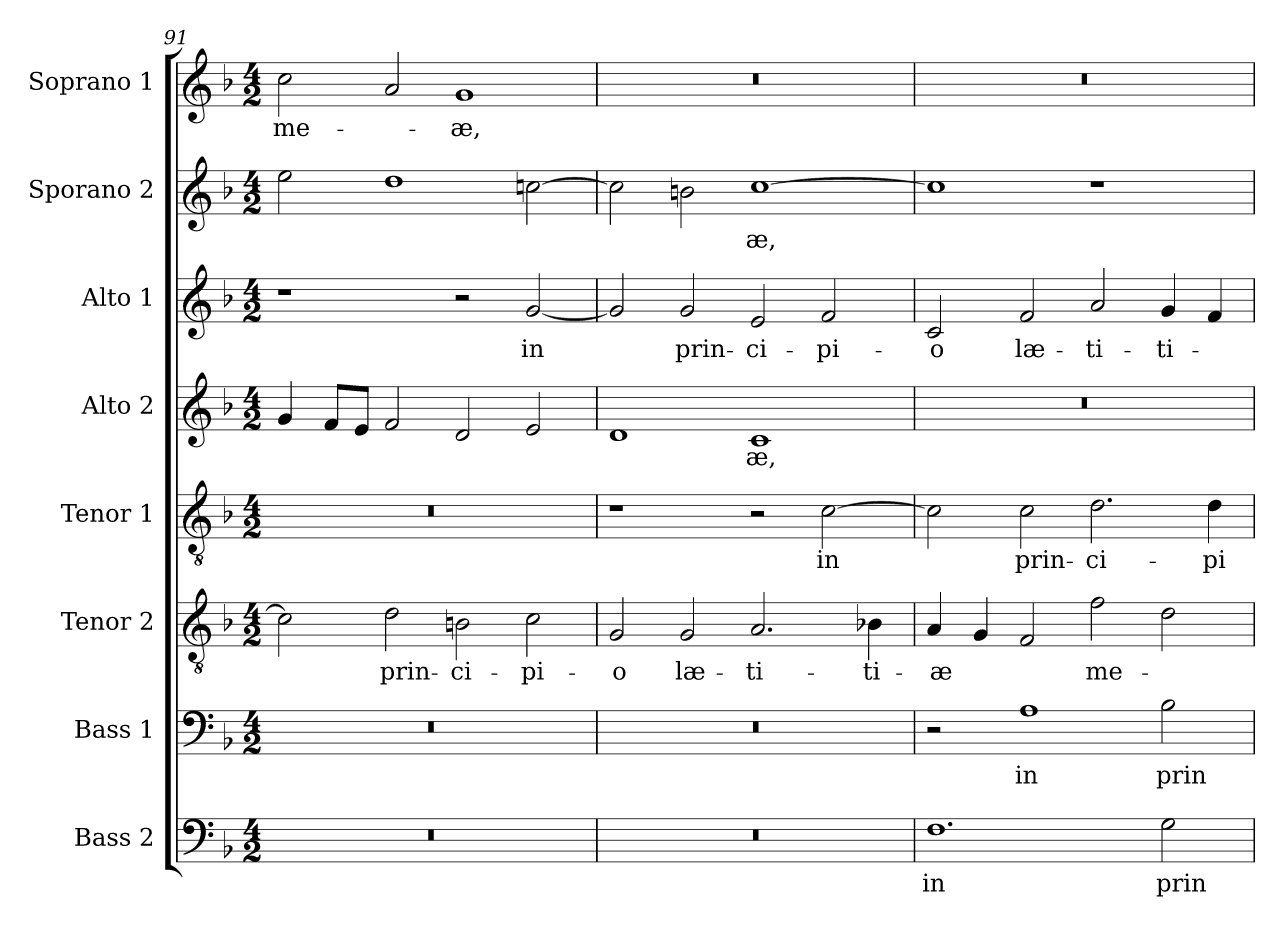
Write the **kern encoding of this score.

**kern	**text	**kern	**text	**kern	**text	**kern	**text	**kern	**text	**kern	**text	**kern	**text	**kern	**text
*part8	*part8	*part7	*part7	*part6	*part6	*part5	*part5	*part4	*part4	*part3	*part3	*part2	*part2	*part1	*part1
*staff8	*staff8	*staff7	*staff7	*staff6	*staff6	*staff5	*staff5	*staff4	*staff4	*staff3	*staff3	*staff2	*staff2	*staff1	*staff1
*I"Bass 2	*	*I"Bass 1	*	*I"Tenor 2	*	*I"Tenor 1	*	*I"Alto 2	*	*I"Alto 1	*	*I"Sporano 2	*	*I"Soprano 1	*
*I'B.	*	*I'B.	*	*I'T.	*	*I'T.	*	*I'A.	*	*I'A.	*	*I'S.	*	*I'S.	*
!!LO:PB:g=z
*clefF4	*	*clefF4	*	*clefGv2	*	*clefGv2	*	*clefG2	*	*clefG2	*	*clefG2	*	*clefG2	*
*	*	*	*	*ITrd7c12	*	*ITrd7c12	*	*	*	*	*	*	*	*	*
*k[b-]	*	*k[b-]	*	*k[b-]	*	*k[b-]	*	*k[b-]	*	*k[b-]	*	*k[b-]	*	*k[b-]	*
*F:	*	*F:	*	*F:	*	*F:	*	*F:	*	*F:	*	*F:	*	*F:	*
*M4/2	*	*M4/2	*	*M4/2	*	*M4/2	*	*M4/2	*	*M4/2	*	*M4/2	*	*M4/2	*
=91	=91	=91	=91	=91	=91	=91	=91	=91	=91	=91	=91	=91	=91	=91	=91
!LO:N:vis=1	!	!LO:N:vis=1	!	!	!	!LO:N:vis=1	!	!	!	!	!	!	!	!	!
!	!	!	!	!	!	!	!	!	!	!	!	!	!	!	!LO:LY:b:color=#000000
0r	.	0r	.	2Ci\]	.	0r	.	4gi/	.	1r	.	2eei\	.	2cci\	me-
.	.	.	.	.	.	.	.	8fi/L	.	.	.	.	.	.	.
.	.	.	.	.	.	.	.	8ei/J	.	.	.	.	.	.	.
!	!	!	!	!	!LO:LY:b:color=#000000	!	!	!	!	!	!	!	!	!	!
.	.	.	.	2Di\	prin-	.	.	2fi/	.	.	.	1ddi	.	2ai/	.
!	!	!	!	!	!LO:LY:b:color=#000000	!	!	!	!	!	!	!	!	!	!
!	!	!	!	!	!	!	!	!	!	!	!	!	!	!	!LO:LY:b:color=#000000
.	.	.	.	2BBni\	-ci-	.	.	2di/	.	2r	.	.	.	1gi	-æ,
!	!	!	!	!	!LO:LY:b:color=#000000	!	!	!	!	!	!	!	!	!	!
!	!	!	!	!	!	!	!	!	!	!	!LO:LY:b:color=#000000	!	!	!	!
.	.	.	.	2Ci\	-pi-	.	.	2ei/	.	[<2gi/	in	[>2ccni\	.	.	.
=92	=92	=92	=92	=92	=92	=92	=92	=92	=92	=92	=92	=92	=92	=92	=92
!LO:N:vis=1	!	!LO:N:vis=1	!	!	!	!	!	!	!	!	!	!	!	!	!
!	!	!	!	!	!LO:LY:b:color=#000000	!	!	!	!	!	!	!	!	!LO:N:vis=1	!
0r	.	0r	.	2GGi/	-o	1r	.	1di	.	2gi/]	.	2cci\]	.	0r	.
!	!	!	!	!	!LO:LY:b:color=#000000	!	!	!	!	!	!	!	!	!	!
!	!	!	!	!	!	!	!	!	!	!	!LO:LY:b:color=#000000	!	!	!	!
.	.	.	.	2GGi/	læ-	.	.	.	.	2gi/	prin-	2bni\	.	.	.
!	!	!	!	!	!LO:LY:b:color=#000000	!	!	!	!	!	!	!	!	!	!
!	!	!	!	!	!	!	!	!	!LO:LY:b:color=#000000	!	!	!	!	!	!
!	!	!	!	!	!	!	!	!	!	!	!LO:LY:b:color=#000000	!	!	!	!
!	!	!	!	!	!	!	!	!	!	!	!	!	!LO:LY:b:color=#000000	!	!
.	.	.	.	2.AAi/	-ti-	2r	.	1ci	-æ,	2ei/	-ci-	[>1cci	-æ,	.	.
!	!	!	!	!	!	!	!LO:LY:b:color=#000000	!	!	!	!	!	!	!	!
!	!	!	!	!	!	!	!	!	!	!	!LO:LY:b:color=#000000	!	!	!	!
.	.	.	.	.	.	[>2Ci\	in	.	.	2fi/	-pi-	.	.	.	.
!	!	!	!	!	!LO:LY:b:color=#000000	!	!	!	!	!	!	!	!	!	!
.	.	.	.	4BB-Xi\	-ti-	.	.	.	.	.	.	.	.	.	.
=93	=93	=93	=93	=93	=93	=93	=93	=93	=93	=93	=93	=93	=93	=93	=93
!	!LO:LY:b:color=#000000	!	!	!	!	!	!	!	!	!	!	!	!	!	!
!	!	!	!	!	!LO:LY:b:color=#000000	!	!	!LO:N:vis=1	!	!	!	!	!	!	!
!	!	!	!	!	!	!	!	!	!	!	!LO:LY:b:color=#000000	!	!	!LO:N:vis=1	!
1.Fi	in	2r	.	4AAi/	-æ	2Ci\]	.	0r	.	2ci/	-o	1cci]	.	0r	.
.	.	.	.	4GGi/	.	.	.	.	.	.	.	.	.	.	.
!	!	!	!LO:LY:b:color=#000000	!	!	!	!	!	!	!	!	!	!	!	!
!	!	!	!	!	!	!	!LO:LY:b:color=#000000	!	!	!	!	!	!	!	!
!	!	!	!	!	!	!	!	!	!	!	!LO:LY:b:color=#000000	!	!	!	!
.	.	1Ai	in	2FFi/	.	2Ci\	prin-	.	.	2fi/	læ-	.	.	.	.
!	!	!	!	!	!LO:LY:b:color=#000000	!	!	!	!	!	!	!	!	!	!
!	!	!	!	!	!	!	!LO:LY:b:color=#000000	!	!	!	!	!	!	!	!
!	!	!	!	!	!	!	!	!	!	!	!LO:LY:b:color=#000000	!	!	!	!
.	.	.	.	2Fi\	me-	2.Di\	-ci-	.	.	2ai/	-ti-	1r	.	.	.
!	!LO:LY:b:color=#000000	!	!	!	!	!	!	!	!	!	!	!	!	!	!
!	!	!	!LO:LY:b:color=#000000	!	!	!	!	!	!	!	!	!	!	!	!
!	!	!	!	!	!	!	!	!	!	!	!LO:LY:b:color=#000000	!	!	!	!
2Gi\	prin-	2B-i\	prin-	2Di\	.	.	.	.	.	4gi/	-ti-	.	.	.	.
!	!	!	!	!	!	!	!LO:LY:b:color=#000000	!	!	!	!	!	!	!	!
.	.	.	.	.	.	4Di\	-pi-	.	.	4fi/	.	.	.	.	.
=	=	=	=	=	=	=	=	=	=	=	=	=	=	=	=
*-	*-	*-	*-	*-	*-	*-	*-	*-	*-	*-	*-	*-	*-	*-	*-
